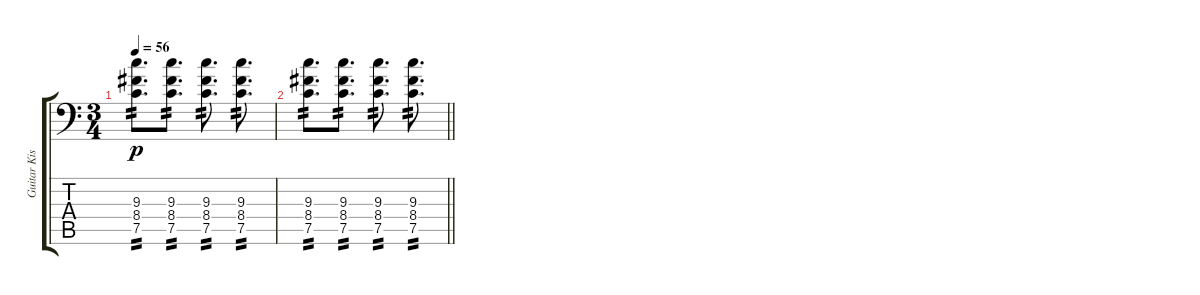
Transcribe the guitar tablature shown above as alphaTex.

\track ("Guitar Kisser" "Guitar Kis") {instrument distortionguitar}
\staff {score tabs}
\tuning (C4 G3 Eb3 Bb2 F2 Bb1) {hide}
\ts (3 4)
\tempo 56
\clef f4
\ks c
(9.3 8.4 7.5).8{d tp 2 dy p} (9.3 8.4 7.5).8{d tp 2} (9.3 8.4 7.5).8{d tp 2} (9.3 8.4 7.5).8{d tp 2} |
\barLineRight lightlight
(9.3 8.4 7.5).8{d tp 2} (9.3 8.4 7.5).8{d tp 2} (9.3 8.4 7.5).8{d tp 2} (9.3 8.4 7.5).8{d tp 2}
